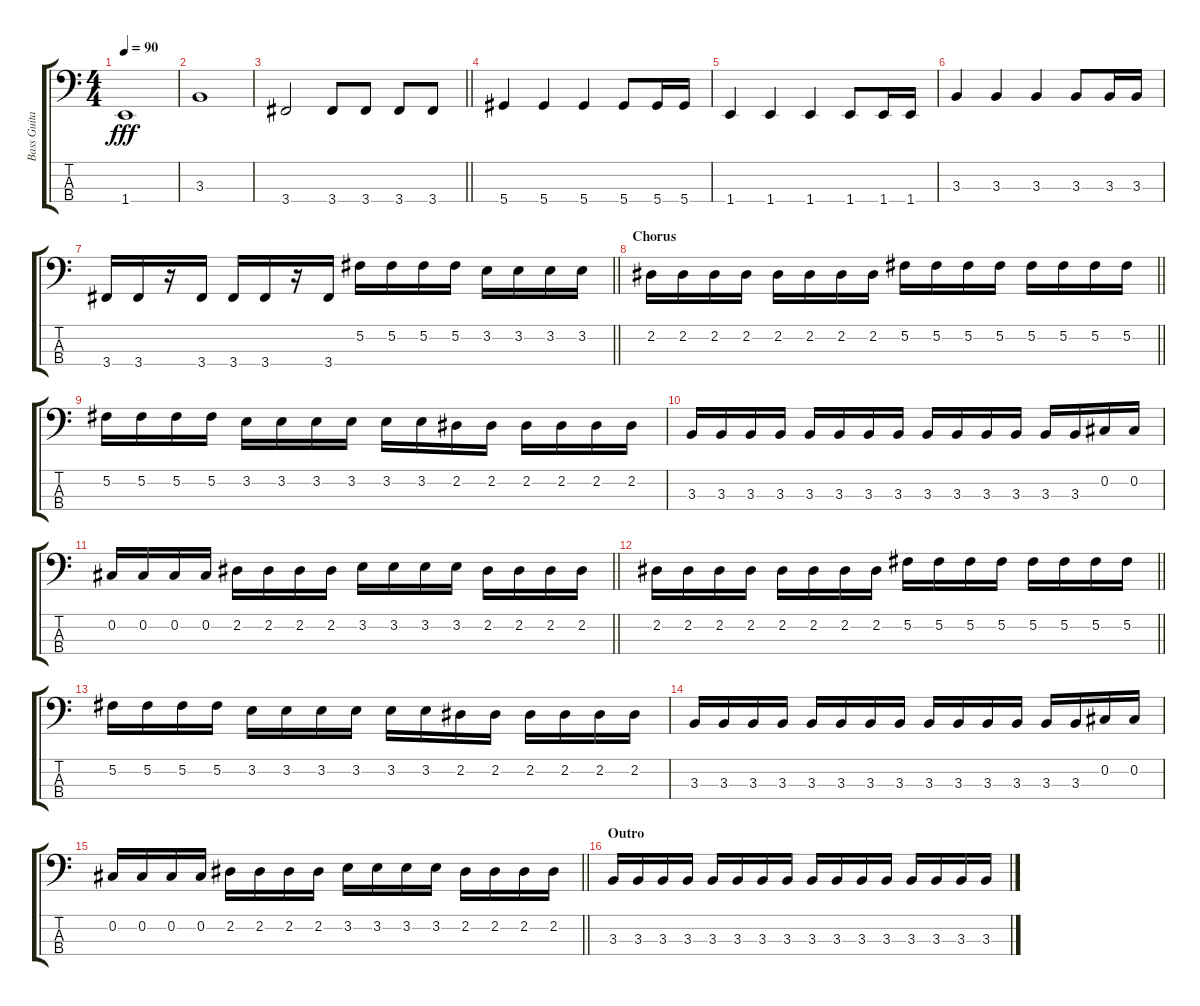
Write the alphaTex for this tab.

\track ("Bass Guitar" "Bass Guita") {instrument electricbassfinger}
\staff {score tabs}
\tuning (Gb2 Db2 Ab1 Eb1) {hide}
\ts (4 4)
\tempo 90
\clef f4
\ks c
1.4.1{dy fff} |
3.3.1 |
\barLineRight lightlight
3.4.2 3.4.8 3.4.8 3.4.8 3.4.8 |
5.4.4 5.4.4 5.4.4 5.4.8 5.4.16 5.4.16 |
1.4.4 1.4.4 1.4.4 1.4.8 1.4.16 1.4.16 |
3.3.4 3.3.4 3.3.4 3.3.8 3.3.16 3.3.16 |
\barLineRight lightlight
3.4.16 3.4.16 r.16 3.4.16 3.4.16 3.4.16 r.16 3.4.16 5.2.16 5.2.16 5.2.16 5.2.16 3.2.16 3.2.16 3.2.16 3.2.16 |
\section ("" "Chorus")
\barLineRight lightlight
2.2.16 2.2.16 2.2.16 2.2.16 2.2.16 2.2.16 2.2.16 2.2.16 5.2.16 5.2.16 5.2.16 5.2.16 5.2.16 5.2.16 5.2.16 5.2.16 |
5.2.16 5.2.16 5.2.16 5.2.16 3.2.16 3.2.16 3.2.16 3.2.16 3.2.16 3.2.16 2.2.16 2.2.16 2.2.16 2.2.16 2.2.16 2.2.16 |
3.3.16 3.3.16 3.3.16 3.3.16 3.3.16 3.3.16 3.3.16 3.3.16 3.3.16 3.3.16 3.3.16 3.3.16 3.3.16 3.3.16 0.2.16 0.2.16 |
\barLineRight lightlight
0.2.16 0.2.16 0.2.16 0.2.16 2.2.16 2.2.16 2.2.16 2.2.16 3.2.16 3.2.16 3.2.16 3.2.16 2.2.16 2.2.16 2.2.16 2.2.16 |
\barLineRight lightlight
2.2.16 2.2.16 2.2.16 2.2.16 2.2.16 2.2.16 2.2.16 2.2.16 5.2.16 5.2.16 5.2.16 5.2.16 5.2.16 5.2.16 5.2.16 5.2.16 |
5.2.16 5.2.16 5.2.16 5.2.16 3.2.16 3.2.16 3.2.16 3.2.16 3.2.16 3.2.16 2.2.16 2.2.16 2.2.16 2.2.16 2.2.16 2.2.16 |
3.3.16 3.3.16 3.3.16 3.3.16 3.3.16 3.3.16 3.3.16 3.3.16 3.3.16 3.3.16 3.3.16 3.3.16 3.3.16 3.3.16 0.2.16 0.2.16 |
\barLineRight lightlight
0.2.16 0.2.16 0.2.16 0.2.16 2.2.16 2.2.16 2.2.16 2.2.16 3.2.16 3.2.16 3.2.16 3.2.16 2.2.16 2.2.16 2.2.16 2.2.16 |
\section ("" "Outro")
3.3.16 3.3.16 3.3.16 3.3.16 3.3.16 3.3.16 3.3.16 3.3.16 3.3.16 3.3.16 3.3.16 3.3.16 3.3.16 3.3.16 3.3.16 3.3.16
